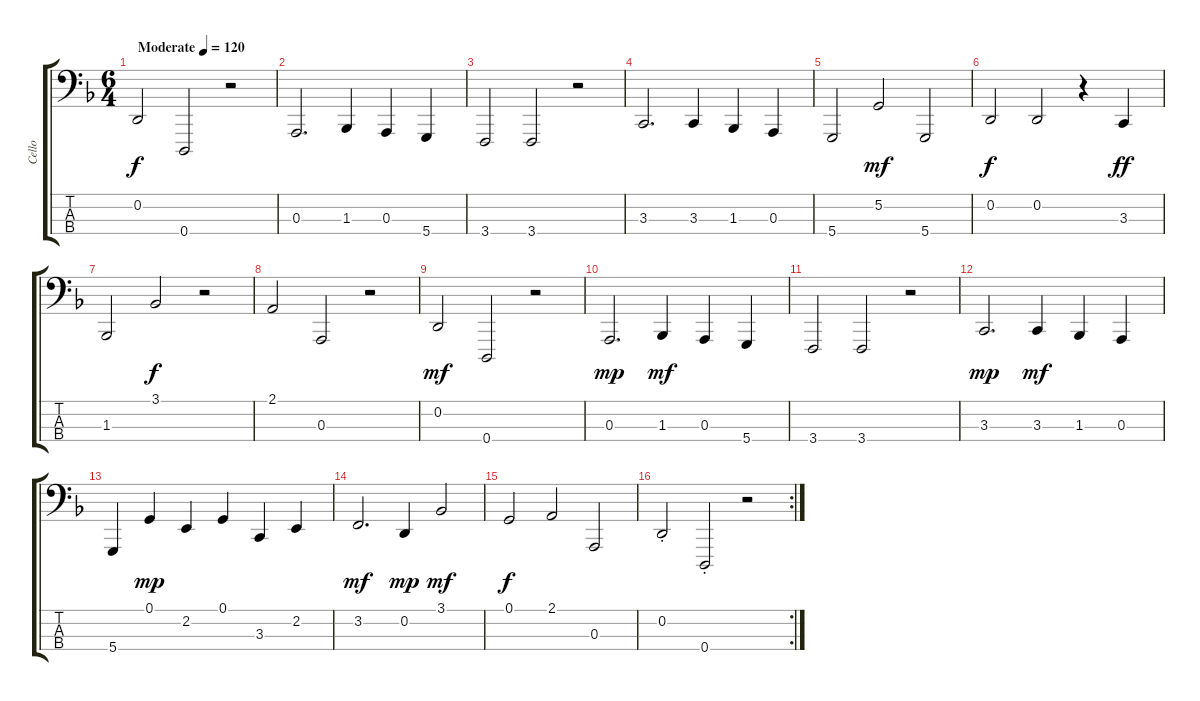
\track ("Cello" "Cello") {instrument cello}
\staff {score tabs}
\tuning (G2 D2 A1 D1) {hide}
\ts (6 4)
\tempo (120 "Moderate")
\clef f4
\ks f
0.2.2{dy f instrument cello} 0.4.2 r.2 |
0.3.2{d} 1.3.4 0.3.4 5.4.4 |
3.4.2 3.4.2 r.2 |
3.3.2{d} 3.3.4 1.3.4 0.3.4 |
5.4.2 5.2.2{dy mf} 5.4.2 |
0.2.2{dy f} 0.2.2 r.4 3.3.4{dy ff} |
1.3.2 3.1.2{dy f} r.2 |
2.1.2 0.3.2 r.2 |
0.2.2{dy mf} 0.4.2 r.2 |
0.3.2{d dy mp} 1.3.4{dy mf} 0.3.4 5.4.4 |
3.4.2 3.4.2 r.2 |
3.3.2{d dy mp} 3.3.4{dy mf} 1.3.4 0.3.4 |
5.4.4 0.1.4{dy mp} 2.2.4 0.1.4 3.3.4 2.2.4 |
3.2.2{d dy mf} 0.2.4{dy mp} 3.1.2{dy mf} |
0.1.2{dy f} 2.1.2 0.3.2 |
\rc 2
0.2{st}.2 0.4{st}.2 r.2
